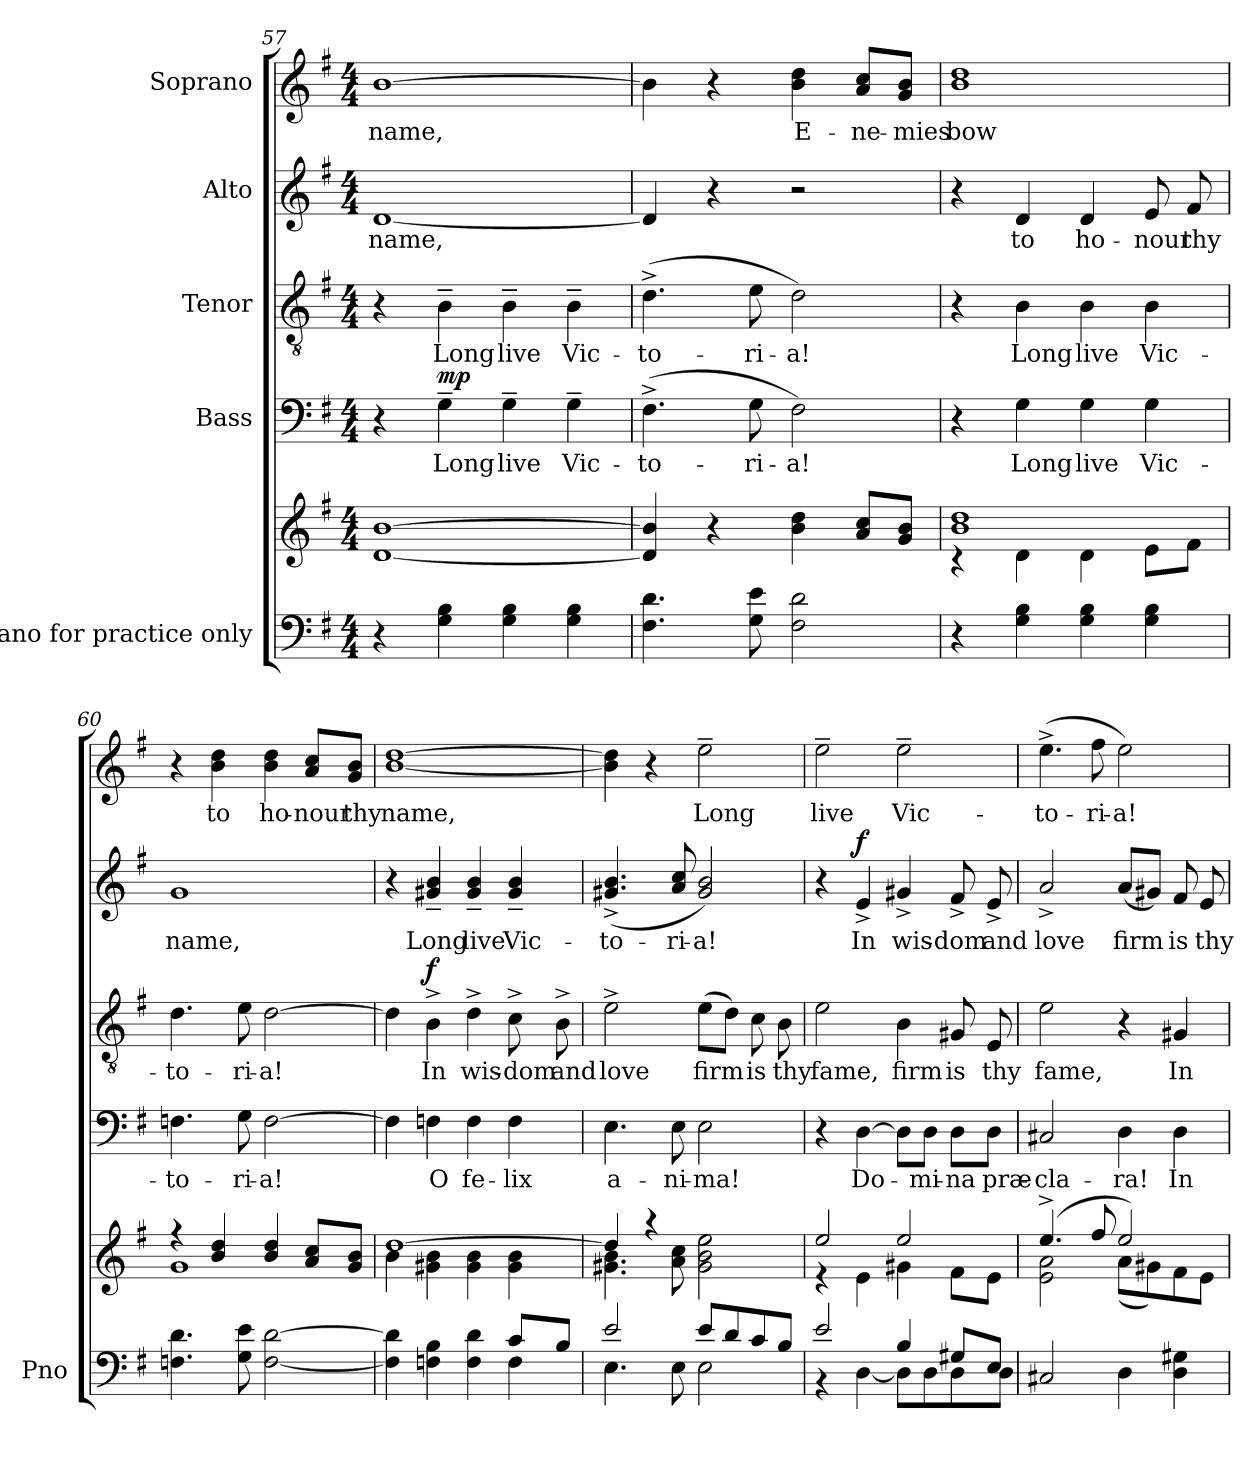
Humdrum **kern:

**kern	**kern	**kern	**text	**dynam	**kern	**text	**dynam	**kern	**text	**dynam	**kern	**text
*part5	*part5	*part4	*part4	*part4	*part3	*part3	*part3	*part2	*part2	*part2	*part1	*part1
*staff6	*staff5	*staff4	*staff4	*staff4	*staff3	*staff3	*staff3	*staff2	*staff2	*staff2	*staff1	*staff1
*I"Piano for practice only	*	*I"Bass	*	*	*I"Tenor	*	*	*I"Alto	*	*	*I"Soprano	*
*I'Pno	*	*	*	*	*	*	*	*	*	*	*	*
*clefF4	*clefG2	*clefF4	*	*	*clefGv2	*	*	*clefG2	*	*	*clefG2	*
*k[f#]	*k[f#]	*k[f#]	*	*	*k[f#]	*	*	*k[f#]	*	*	*k[f#]	*
*M4/4	*M4/4	*M4/4	*	*	*M4/4	*	*	*M4/4	*	*	*M4/4	*
=57	=57	=57	=57	=57	=57	=57	=57	=57	=57	=57	=57	=57
!	!	!	!	!	!	!	!	!	!LO:LY:b	!	!	!LO:LY:b
4r	[1d [1b	4r	.	.	4r	.	.	[1d	name,	.	[1b	name,
!	!	!	!LO:LY:b	!LO:DY:a	!	!LO:LY:b	!	!	!	!	!	!
4G\ 4B\	.	4G~\	Long	mp	4B~\	Long	.	.	.	.	.	.
!	!	!	!LO:LY:b	!	!	!LO:LY:b	!	!	!	!	!	!
4G\ 4B\	.	4G~\	live	.	4B~\	live	.	.	.	.	.	.
!	!	!	!LO:LY:b	!	!	!LO:LY:b	!	!	!	!	!	!
4G\ 4B\	.	4G~\	Vic-	.	4B~\	Vic-	.	.	.	.	.	.
!!LO:LB:g=z
=58	=58	=58	=58	=58	=58	=58	=58	=58	=58	=58	=58	=58
!	!	!	!LO:LY:b	!	!	!LO:LY:b	!	!	!	!	!	!
4.F#\ 4.d\	4d/] 4b/]	(>4.F#^\	-to-	.	(>4.d^\	-to-	.	4d/]	.	.	4b\]	.
.	4r	.	.	.	.	.	.	4r	.	.	4r	.
!	!	!	!LO:LY:b	!	!	!LO:LY:b	!	!	!	!	!	!
8G\ 8e\	.	8G\	-ri-	.	8e\	-ri-	.	.	.	.	.	.
!	!	!	!LO:LY:b	!	!	!LO:LY:b	!	!	!	!	!	!LO:LY:b
2F#\ 2d\	4b\ 4dd\	2F#\)	-a!	.	2d\)	-a!	.	2r	.	.	4b\ 4dd\	E-
!	!	!	!	!	!	!	!	!	!	!	!	!LO:LY:b
.	8a/ 8cc/L	.	.	.	.	.	.	.	.	.	8a/ 8cc/L	-ne-
!	!	!	!	!	!	!	!	!	!	!	!	!LO:LY:b
.	8g/ 8b/J	.	.	.	.	.	.	.	.	.	8g/ 8b/J	-mies
=59	=59	=59	=59	=59	=59	=59	=59	=59	=59	=59	=59	=59
*	*^	*	*	*	*	*	*	*	*	*	*	*
!	!	!	!	!	!	!	!	!	!	!	!	!	!LO:LY:b
4r	1b 1dd	4r	4r	.	.	4r	.	.	4r	.	.	1b 1dd	bow
!	!	!	!	!LO:LY:b	!	!	!LO:LY:b	!	!	!LO:LY:b	!	!	!
4G\ 4B\	.	4d\	4G\	Long	.	4B\	Long	.	4d/	to	.	.	.
!	!	!	!	!LO:LY:b	!	!	!LO:LY:b	!	!	!LO:LY:b	!	!	!
4G\ 4B\	.	4d\	4G\	live	.	4B\	live	.	4d/	ho-	.	.	.
!	!	!	!	!LO:LY:b	!	!	!LO:LY:b	!	!	!LO:LY:b	!	!	!
4G\ 4B\	.	8e\L	4G\	Vic-	.	4B\	Vic-	.	8e/	-nour	.	.	.
!	!	!	!	!	!	!	!	!	!	!LO:LY:b	!	!	!
.	.	8f#\J	.	.	.	.	.	.	8f#/	thy	.	.	.
=60	=60	=60	=60	=60	=60	=60	=60	=60	=60	=60	=60	=60	=60
!	!	!	!	!LO:LY:b	!	!	!LO:LY:b	!	!	!LO:LY:b	!	!	!
4.Fn\ 4.d\	4r	1g	4.Fn\	-to-	.	4.d\	-to-	.	1g	name,	.	4r	.
!	!	!	!	!	!	!	!	!	!	!	!	!	!LO:LY:b
.	4b/ 4dd/	.	.	.	.	.	.	.	.	.	.	4b\ 4dd\	to
!	!	!	!	!LO:LY:b	!	!	!LO:LY:b	!	!	!	!	!	!
8G\ 8e\	.	.	8G\	-ri-	.	8e\	-ri-	.	.	.	.	.	.
!	!	!	!	!LO:LY:b	!	!	!LO:LY:b	!	!	!	!	!	!LO:LY:b
[2F\ [2d\	4b/ 4dd/	.	[2F\	a!	.	[2d\	a!	.	.	.	.	4b\ 4dd\	ho-
!	!	!	!	!	!	!	!	!	!	!	!	!	!LO:LY:b
.	8a/ 8cc/L	.	.	.	.	.	.	.	.	.	.	8a/ 8cc/L	-nour
!	!	!	!	!	!	!	!	!	!	!	!	!	!LO:LY:b
.	8g/ 8b/J	.	.	.	.	.	.	.	.	.	.	8g/ 8b/J	thy
=61	=61	=61	=61	=61	=61	=61	=61	=61	=61	=61	=61	=61	=61
*^	*	*	*	*	*	*	*	*	*	*	*	*	*
!	!	!	!	!	!	!	!	!	!	!	!	!	!	!LO:LY:b
4F\] 4d\]	2ryy	[1dd	4b\	4F\]	.	.	4d\]	.	.	4r	.	.	[1b [1dd	name,
!	!	!	!	!	!LO:LY:b	!	!	!LO:LY:b	!LO:DY:a	!	!LO:LY:b	!	!	!
4Fn\ 4B\	.	.	4g#X\ 4b\	4Fn\	O	.	4B^\	In	f	4g#X/~ 4b/~	Long	.	.	.
!	!	!	!	!	!LO:LY:b	!	!	!LO:LY:b	!	!	!LO:LY:b	!	!	!
4F\ 4d\	4ryy	.	4g#\ 4b\	4F\	fe-	.	4d^\	wis-	.	4g#/~ 4b/~	live	.	.	.
!	!	!	!	!	!LO:LY:b	!	!	!LO:LY:b	!	!	!LO:LY:b	!	!	!
8c/L	4F\	.	4g#\ 4b\	4F\	-lix	.	8c^\	-dom	.	4g#/~ 4b/~	Vic-	.	.	.
!	!	!	!	!	!	!	!	!LO:LY:b	!	!	!	!	!	!
8B/J	.	.	.	.	.	.	8B^\	and	.	.	.	.	.	.
!!LO:PB:g=z
=62	=62	=62	=62	=62	=62	=62	=62	=62	=62	=62	=62	=62	=62	=62
!	!	!	!	!	!LO:LY:b	!	!	!LO:LY:b	!	!	!LO:LY:b	!	!	!
2e/	4.E\	4dd/]	4.g#X\ 4.b\	4.E\	a-	.	2e^\	love	.	(>4.g#X/^ 4.b/^	-to-	.	4b\] 4dd\]	.
.	.	4r	.	.	.	.	.	.	.	.	.	.	4r	.
!	!	!	!	!	!LO:LY:b	!	!	!	!	!	!LO:LY:b	!	!	!
.	8E\	.	8a\ 8cc\	8E\	-ni-	.	.	.	.	8a/ 8cc/	-ri-	.	.	.
!	!	!	!	!	!LO:LY:b	!	!	!LO:LY:b	!	!	!LO:LY:b	!	!	!LO:LY:b
8e/L	2E\	2g#\ 2b\ 2ee\	2ryy	2E\	-ma!	.	(>8e\L	firm	.	2g#/ 2b/)	-a!	.	2ee~\	Long
8d/	.	.	.	.	.	.	8d\J)	.	.	.	.	.	.	.
!	!	!	!	!	!	!	!	!LO:LY:b	!	!	!	!	!	!
8c/	.	.	.	.	.	.	8c\	is	.	.	.	.	.	.
!	!	!	!	!	!	!	!	!LO:LY:b	!	!	!	!	!	!
8B/J	.	.	.	.	.	.	8B\	thy	.	.	.	.	.	.
=63	=63	=63	=63	=63	=63	=63	=63	=63	=63	=63	=63	=63	=63	=63
!	!	!	!	!	!	!	!	!LO:LY:b	!	!	!	!	!	!LO:LY:b
2e/	4r	2ee/	4r	4r	.	.	2e\	fame,	.	4r	.	.	2ee~\	live
!	!	!	!	!	!LO:LY:b	!	!	!	!	!	!LO:LY:b	!LO:DY:a	!	!
.	[4D\	.	4e\	[4D\	Do-	.	.	.	.	4e^/	In	f	.	.
!	!	!	!	!	!	!	!	!LO:LY:b	!	!	!LO:LY:b	!	!	!LO:LY:b
4B/	8D\L]	2ee/	4g#X\	8D\L]	.	.	4B\	firm	.	4g#X^/	wis-	.	2ee~\	Vic-
!	!	!	!	!	!LO:LY:b	!	!	!	!	!	!	!	!	!
.	8D\	.	.	8D\J	-mi-	.	.	.	.	.	.	.	.	.
!	!	!	!	!	!LO:LY:b	!	!	!LO:LY:b	!	!	!LO:LY:b	!	!	!
8G#X/L	8D\	.	8f#\L	8D\L	-na	.	8G#X/	is	.	8f#^/	-dom	.	.	.
!	!	!	!	!	!LO:LY:b	!	!	!LO:LY:b	!	!	!LO:LY:b	!	!	!
8E/J	8D\J	.	8e\J	8D\J	præ-	.	8E/	thy	.	8e^/	and	.	.	.
=64	=64	=64	=64	=64	=64	=64	=64	=64	=64	=64	=64	=64	=64	=64
!	!	!	!	!	!LO:LY:b	!	!	!LO:LY:b	!	!	!LO:LY:b	!	!	!LO:LY:b
*v	*v	*	*	*	*	*	*	*	*	*	*	*	*	*
2C#X/	(>4.ee^/	2e\ 2a\	2C#X/	-cla-	.	2e\	fame,	.	2a^/	love	.	(>4.ee^\	-to-
!	!	!	!	!	!	!	!	!	!	!	!	!	!LO:LY:b
.	8ff#/	.	.	.	.	.	.	.	.	.	.	8ff#\	-ri-
!	!	!	!	!LO:LY:b	!	!	!	!	!	!LO:LY:b	!	!	!LO:LY:b
4D\	2ee/)	(<8a\L	4D\	-ra!	.	4r	.	.	(<8a/L	firm	.	2ee\)	-a!
.	.	8g#X\)	.	.	.	.	.	.	8g#X/J)	.	.	.	.
!	!	!	!	!LO:LY:b	!	!	!LO:LY:b	!	!	!LO:LY:b	!	!	!
4D\ 4G#X\	.	8f#\	4D\	In	.	4G#X/	In	.	8f#/	is	.	.	.
!	!	!	!	!	!	!	!	!	!	!LO:LY:b	!	!	!
.	.	8e\J	.	.	.	.	.	.	8e/	thy	.	.	.
*	*v	*v	*	*	*	*	*	*	*	*	*	*	*
=	=	=	=	=	=	=	=	=	=	=	=	=
*-	*-	*-	*-	*-	*-	*-	*-	*-	*-	*-	*-	*-
